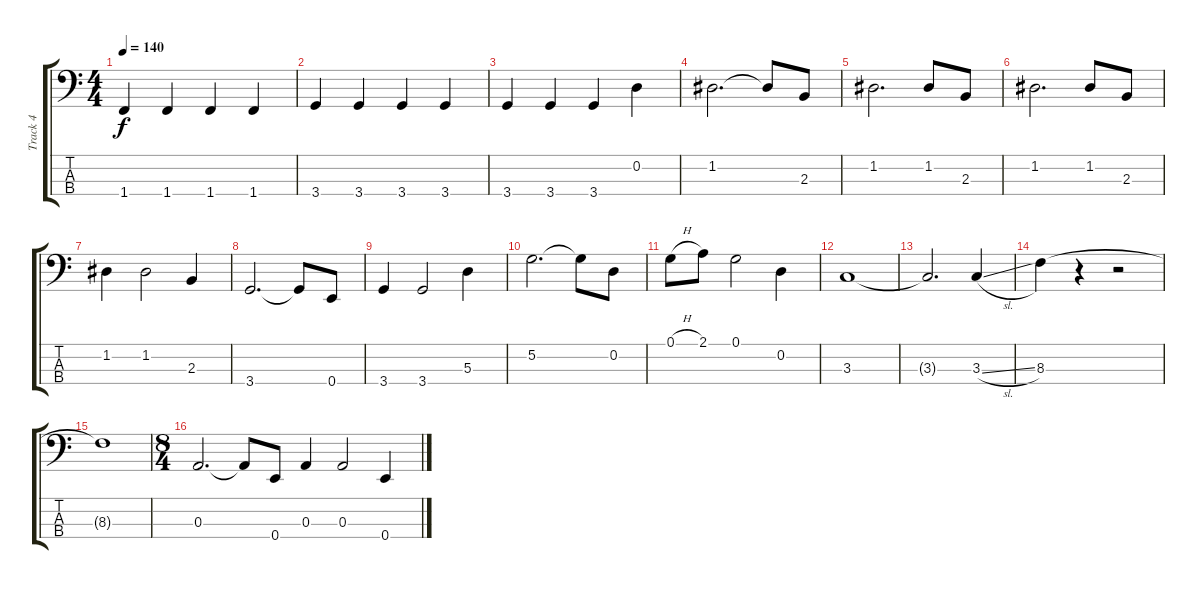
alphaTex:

\track ("Track 4" "Track 4") {instrument electricbassfinger}
\staff {score tabs}
\tuning (G2 D2 A1 E1) {hide}
\ts (4 4)
\tempo 140
\clef f4
\ks c
1.4.4{dy f} 1.4.4 1.4.4 1.4.4 |
3.4.4 3.4.4 3.4.4 3.4.4 |
3.4.4 3.4.4 3.4.4 0.2.4 |
1.2.2{d} 1.2{t}.8 2.3.8 |
1.2.2{d} 1.2.8 2.3.8 |
1.2.2{d} 1.2.8 2.3.8 |
1.2.4 1.2.2 2.3.4 |
3.4.2{d} 3.4{t}.8 0.4.8 |
3.4.4 3.4.2 5.3.4 |
5.2.2{d} 5.2{t}.8 0.2.8 |
0.1{h}.8 2.1.8 0.1.2 0.2.4 |
3.3.1 |
3.3{t}.2{d} 3.3{sl}.4 |
8.3.4 r.4 r.2 |
8.3{t}.1 |
\ts (8 4)
0.3.2{d} 0.3{t}.8 0.4.8 0.3.4 0.3.2 0.4.4
